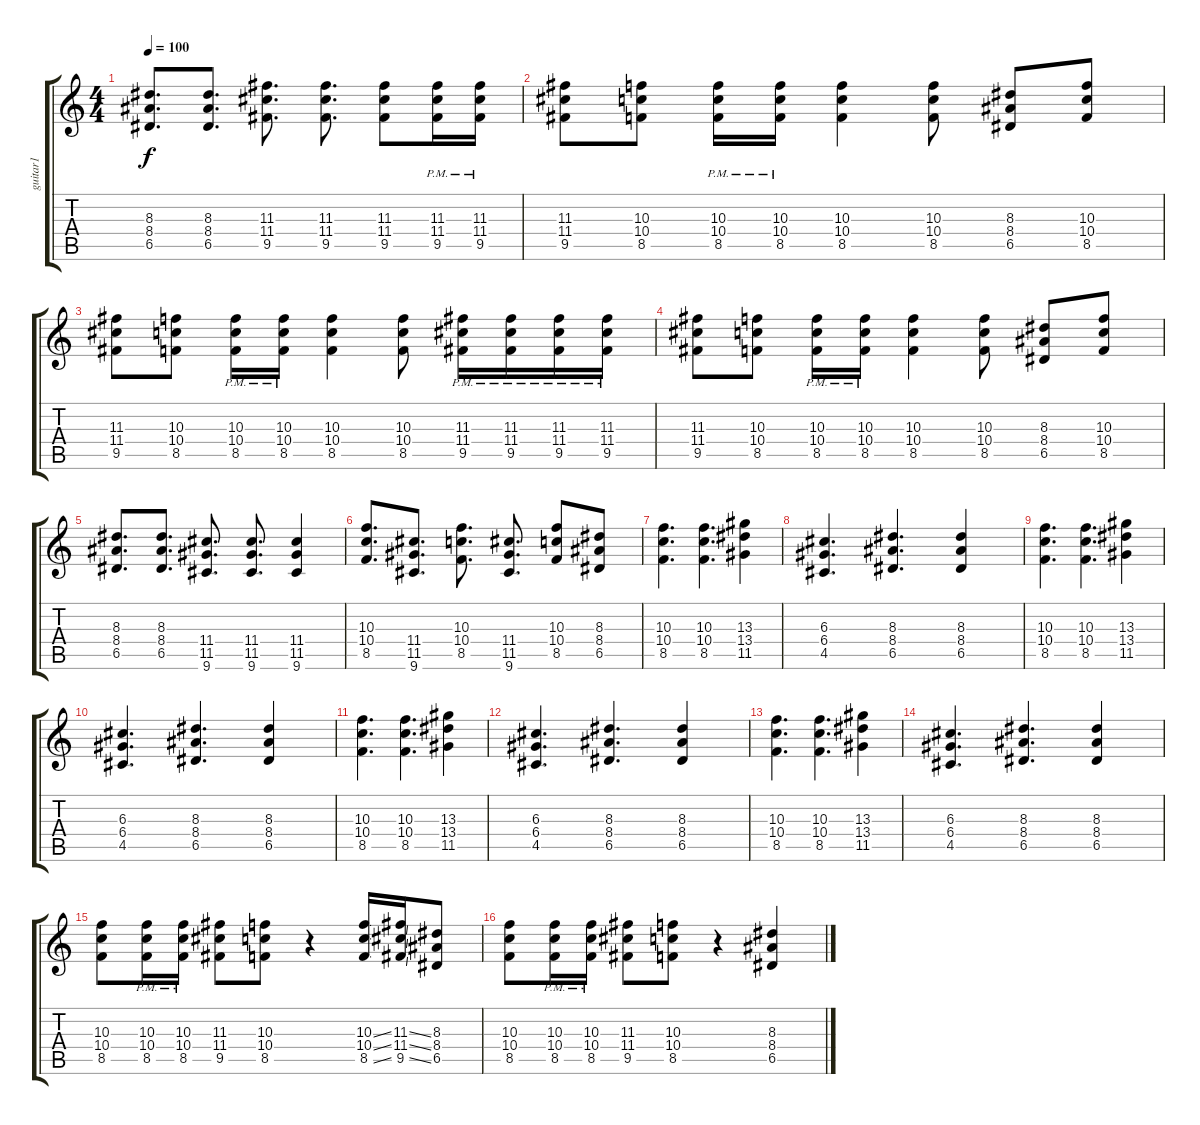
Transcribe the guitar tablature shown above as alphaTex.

\track ("guitar1" "guitar1") {instrument distortionguitar}
\staff {score tabs}
\tuning (E4 B3 G3 D3 A2 E2) {hide}
\ts (4 4)
\tempo 100
\clef g2
\ks c
(8.3 8.4 6.5).8{d dy f} (8.3 8.4 6.5).8{d} (11.3 11.4 9.5).8{d} (11.3 11.4 9.5).8{d} (11.3 11.4 9.5).8 (11.3{pm} 11.4{pm} 9.5{pm}).16 (11.3{pm} 11.4{pm} 9.5{pm}).16 |
(11.3 11.4 9.5).8 (10.3 10.4 8.5).8 (10.3{pm} 10.4{pm} 8.5{pm}).16 (10.3{pm} 10.4{pm} 8.5{pm}).16 (10.3 10.4 8.5).4 (10.3 10.4 8.5).8 (8.3 8.4 6.5).8 (10.3 10.4 8.5).8 |
(11.3 11.4 9.5).8 (10.3 10.4 8.5).8 (10.3{pm} 10.4{pm} 8.5{pm}).16 (10.3{pm} 10.4{pm} 8.5{pm}).16 (10.3 10.4 8.5).4 (10.3 10.4 8.5).8 (11.3{pm} 11.4{pm} 9.5{pm}).16 (11.3{pm} 11.4{pm} 9.5{pm}).16 (11.3{pm} 11.4{pm} 9.5{pm}).16 (11.3{pm} 11.4{pm} 9.5{pm}).16 |
(11.3 11.4 9.5).8 (10.3 10.4 8.5).8 (10.3{pm} 10.4{pm} 8.5{pm}).16 (10.3{pm} 10.4{pm} 8.5{pm}).16 (10.3 10.4 8.5).4 (10.3 10.4 8.5).8 (8.3 8.4 6.5).8 (10.3 10.4 8.5).8 |
(8.3 8.4 6.5).8{d} (8.3 8.4 6.5).8{d} (11.4 11.5 9.6).8{d} (11.4 11.5 9.6).8{d} (11.4 11.5 9.6).4 |
(10.3 10.4 8.5).8{d} (11.4 11.5 9.6).8{d} (10.3 10.4 8.5).8{d} (11.4 11.5 9.6).8{d} (10.3 10.4 8.5).8 (8.3 8.4 6.5).8 |
(10.3 10.4 8.5).4{d} (10.3 10.4 8.5).4{d} (13.3 13.4 11.5).4 |
(6.3 6.4 4.5).4{d} (8.3 8.4 6.5).4{d} (8.3 8.4 6.5).4 |
(10.3 10.4 8.5).4{d} (10.3 10.4 8.5).4{d} (13.3 13.4 11.5).4 |
(6.3 6.4 4.5).4{d} (8.3 8.4 6.5).4{d} (8.3 8.4 6.5).4 |
(10.3 10.4 8.5).4{d} (10.3 10.4 8.5).4{d} (13.3 13.4 11.5).4 |
(6.3 6.4 4.5).4{d} (8.3 8.4 6.5).4{d} (8.3 8.4 6.5).4 |
(10.3 10.4 8.5).4{d} (10.3 10.4 8.5).4{d} (13.3 13.4 11.5).4 |
(6.3 6.4 4.5).4{d} (8.3 8.4 6.5).4{d} (8.3 8.4 6.5).4 |
(10.3 10.4 8.5).8 (10.3{pm} 10.4{pm} 8.5{pm}).16 (10.3{pm} 10.4{pm} 8.5{pm}).16 (11.3 11.4 9.5).8 (10.3 10.4 8.5).8 r.4 (10.3{ss} 10.4{ss} 8.5{ss}).16 (11.3{ss} 11.4{ss} 9.5{ss}).16 (8.3 8.4 6.5).8 |
(10.3 10.4 8.5).8 (10.3{pm} 10.4{pm} 8.5{pm}).16 (10.3{pm} 10.4{pm} 8.5{pm}).16 (11.3 11.4 9.5).8 (10.3 10.4 8.5).8 r.4 (8.3 8.4 6.5).4
